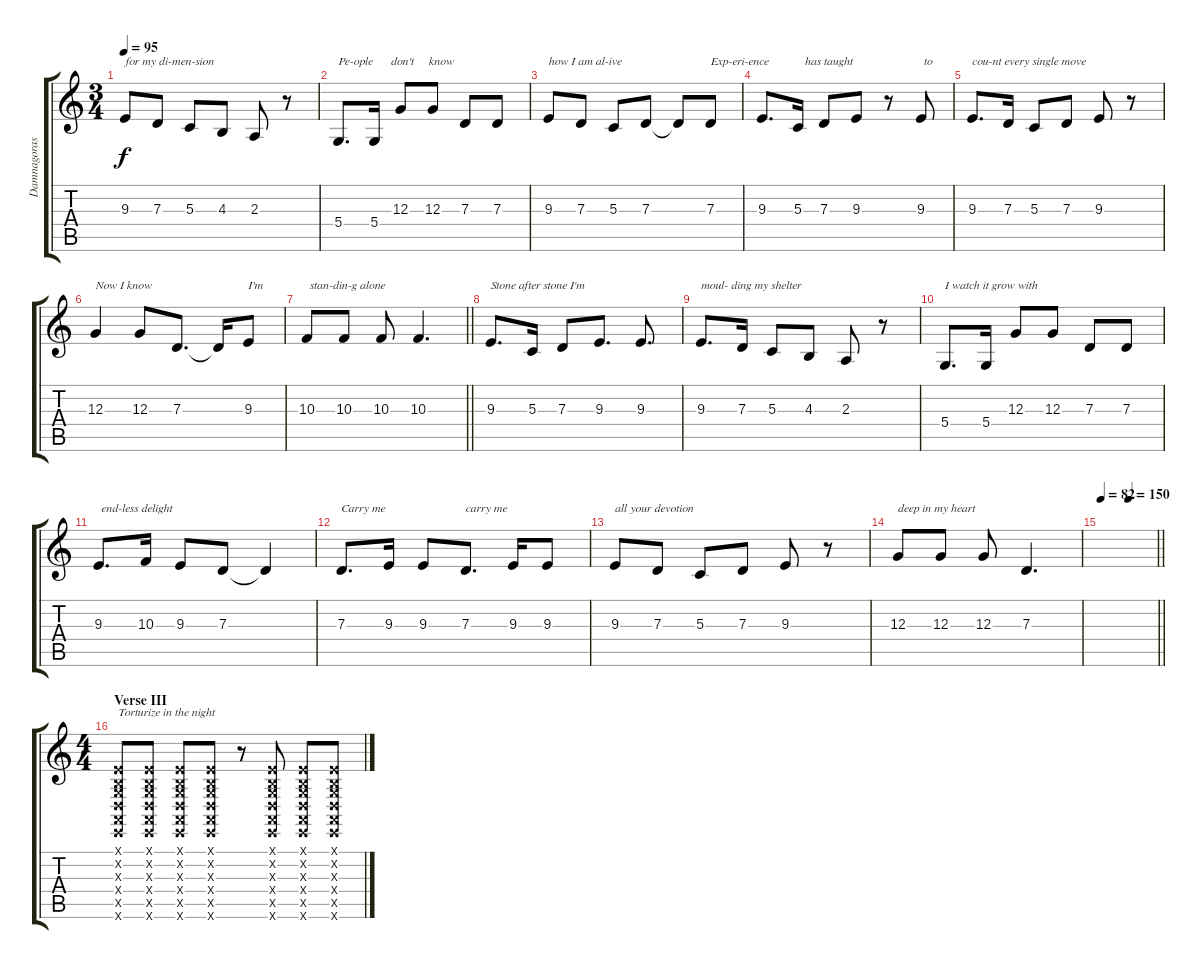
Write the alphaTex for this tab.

\track ("Damnagoras" "Damnagoras") {instrument lead6voice}
\staff {score tabs}
\tuning (E4 B3 G3 D3 A2 E2) {hide}
\ts (3 4)
\tempo 95
\clef g2
\ks c
9.3.8{txt "for my di-men-sion" dy f} 7.3.8 5.3.8 4.3.8 2.3.8 r.8 |
5.4.8{d txt "Pe-ople      don't     know"} 5.4.16 12.3.8 12.3.8 7.3.8 7.3.8 |
9.3.8{txt "how I am al-ive"} 7.3.8 5.3.8 7.3.8 7.3{t}.8 7.3.8{txt "Exp-eri-ence            has taught "} |
9.3.8{d} 5.3.16 7.3.8 9.3.8 r.8 9.3.8{txt " to"} |
9.3.8{d txt "cou-nt every single move"} 7.3.16 5.3.8 7.3.8 9.3.8 r.8 |
12.3.4{txt "Now I know"} 12.3.8 7.3.8{d} 7.3{t}.16 9.3.8{txt "I'm"} |
\barLineRight lightlight
10.3.8{txt " stan-din-g alone"} 10.3.8 10.3.8 10.3.4{d} |
9.3.8{d txt "Stone after stone I'm "} 5.3.16 7.3.8 9.3.8{d} 9.3.8{d} |
9.3.8{d txt "moul- ding my shelter"} 7.3.16 5.3.8 4.3.8 2.3.8 r.8 |
5.4.8{d txt "I watch it grow with"} 5.4.16 12.3.8 12.3.8 7.3.8 7.3.8 |
9.3.8{d txt " end-less delight"} 10.3.16 9.3.8 7.3.8 7.3{t}.4 |
7.3.8{d txt "Carry me"} 9.3.16 9.3.8 7.3.8{d txt "carry me"} 9.3.16 9.3.8 |
9.3.8{txt "all your devotion"} 7.3.8 5.3.8 7.3.8 9.3.8 r.8 |
12.3.8{txt "deep in my heart"} 12.3.8 12.3.8 7.3.4{d} |
\tempo 82
\tempo (150 0.5)
\barLineRight lightlight
|
\ts (4 4)
\section ("" "Verse III")
(0.1{x} 0.2{x} 0.3{x} 0.4{x} 0.5{x} 0.6{x}).8{txt "Torturize in the night"} (0.1{x} 0.2{x} 0.3{x} 0.4{x} 0.5{x} 0.6{x}).8 (0.1{x} 0.2{x} 0.3{x} 0.4{x} 0.5{x} 0.6{x}).8 (0.1{x} 0.2{x} 0.3{x} 0.4{x} 0.5{x} 0.6{x}).8 r.8 (0.1{x} 0.2{x} 0.3{x} 0.4{x} 0.5{x} 0.6{x}).8 (0.1{x} 0.2{x} 0.3{x} 0.4{x} 0.5{x} 0.6{x}).8 (0.1{x} 0.2{x} 0.3{x} 0.4{x} 0.5{x} 0.6{x}).8
